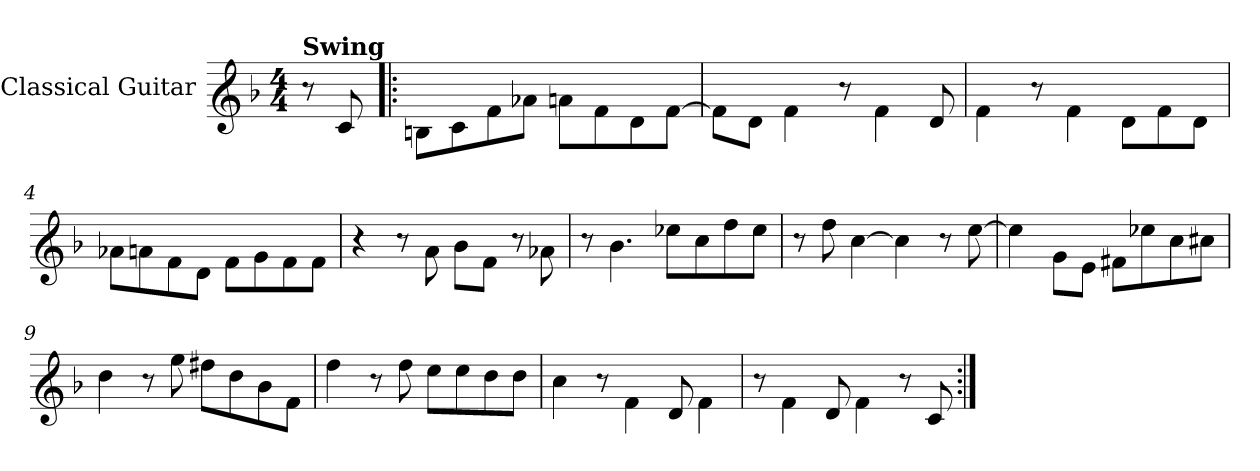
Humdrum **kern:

**kern
*part1
*staff1
*I"Classical Guitar
*I'Guit.
*stria6
*
*k[b-]
*M4/4
=
!LO:TX:a:B:t=Swing
8r
8c/
=1!|:
8B\L
8c\
8f\
8a-\J
8a\L
8f\
8d\
[8f\J
=2
8f\L]
8d\J
4f\
8r
4f\
8d/
=3
4f\
8r
4f\
8d\L
8f\
8d\J
=4
8a-\L
8a\
8f\
8d\J
8f\L
8g\
8f\
8f\J
!!LO:LB:g=z
=5
4r
8r
8a\
8b-\L
8f\J
8r
8a-\
=6
8r
4.b-\
8ee-\L
8cc\
8ff\
8ee-\J
=7
8r
8ff\
[4cc\
4cc\]
8r
[8ee\
=8
4ee\]
8g\L
8e\J
8f#\L
8ee-\
8cc\
8cc#\J
!!LO:LB:g=z
=9
4dd\
8r
8gg\
8ff#\L
8dd\
8b-\
8f\J
=10
4ff\
8r
8ff\
8ee\L
8ee\
8dd\
8dd\J
=11
4cc\
8r
4f\
8d/
4f\
=12
8r
4f\
8d/
4f\
8r
8c/
=:|!
*-
